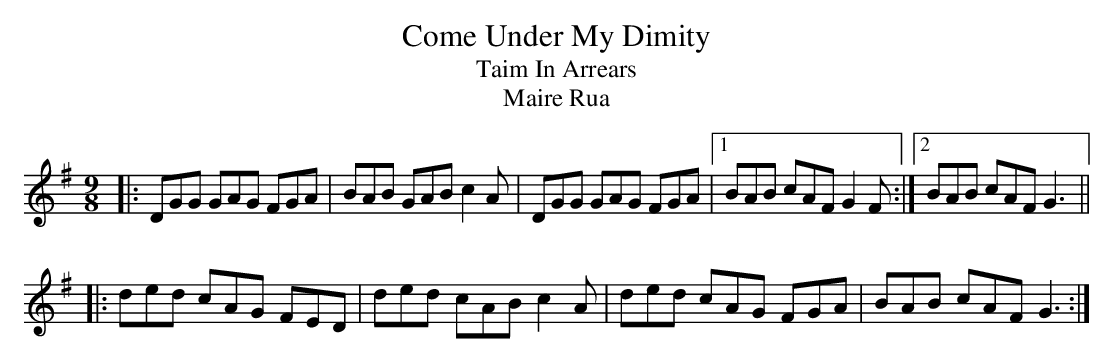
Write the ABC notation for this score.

X:1
T: Come Under My Dimity
T: Taim In Arrears
T: Maire Rua
M: 9/8
L: 1/8
K: Gmaj
|:DGG GAG FGA|BAB GAB c2A|DGG GAG FGA|1 BAB cAF G2 F:|2 BAB cAF G3||
|:ded cAG FED|ded cAB c2A|ded cAG FGA|BAB cAF G3:|
